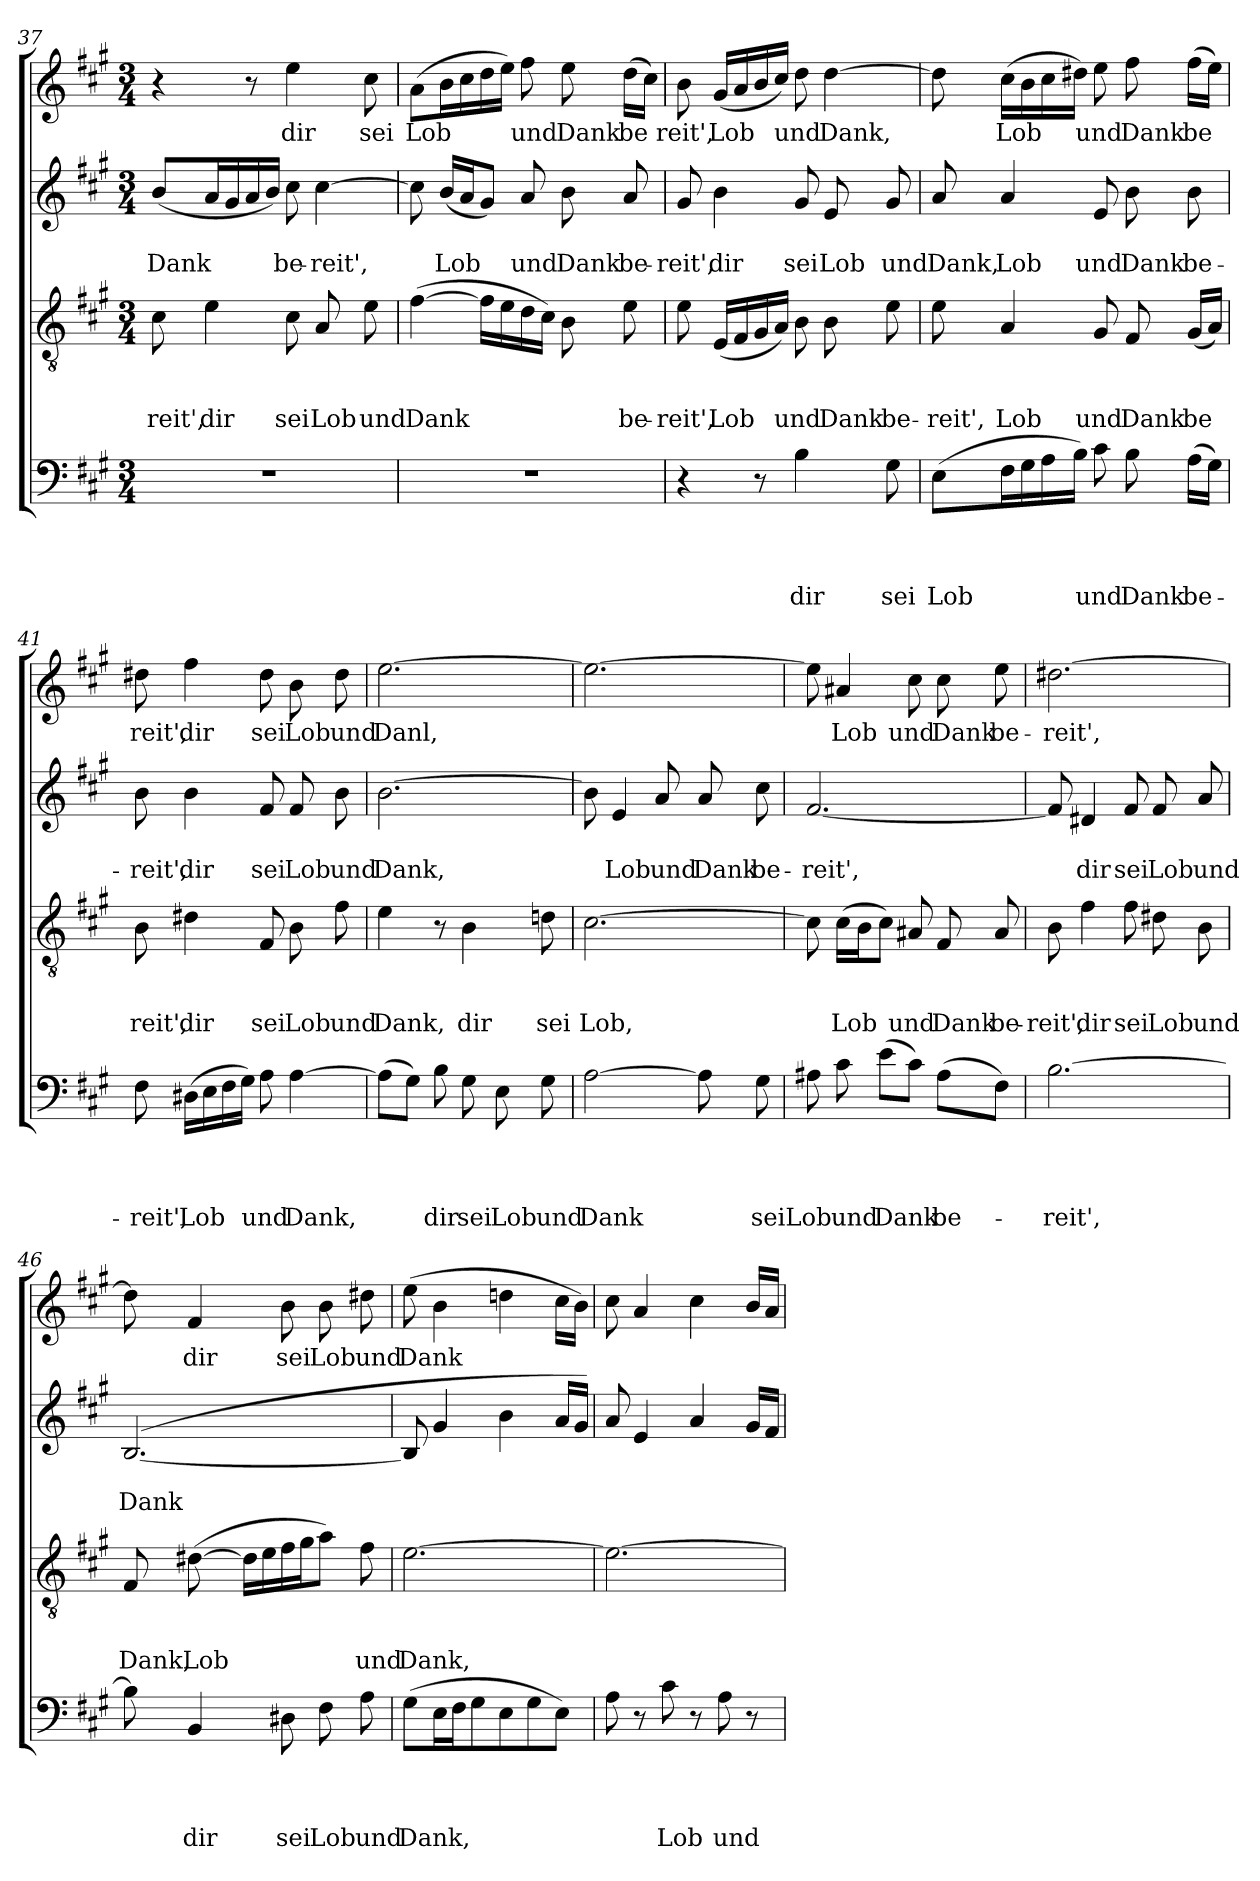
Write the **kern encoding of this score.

**kern	**text	**text	**text	**text	**kern	**text	**text	**text	**kern	**text	**text	**kern	**text
*part4	*part4	*part4	*part4	*part4	*part3	*part3	*part3	*part3	*part2	*part2	*part2	*part1	*part1
*staff4	*staff4	*staff4	*staff4	*staff4	*staff3	*staff3	*staff3	*staff3	*staff2	*staff2	*staff2	*staff1	*staff1
*clefF4	*	*	*	*	*clefGv2	*	*	*	*clefG2	*	*	*clefG2	*
*k[f#c#g#]	*	*	*	*	*k[f#c#g#]	*	*	*	*k[f#c#g#]	*	*	*k[f#c#g#]	*
*A:	*	*	*	*	*A:	*	*	*	*A:	*	*	*A:	*
*M3/4	*	*	*	*	*M3/4	*	*	*	*M3/4	*	*	*M3/4	*
=37	=37	=37	=37	=37	=37	=37	=37	=37	=37	=37	=37	=37	=37
!	!	!	!	!	!	!	!	!LO:LY:b	!	!	!LO:LY:b	!	!
2.r	.	.	.	.	8c#\	.	.	-reit',	(<8b/L	.	Dank	4r	.
!	!	!	!	!	!	!	!	!LO:LY:b	!	!	!	!	!
.	.	.	.	.	4e\	.	.	dir	16a/L	.	.	.	.
.	.	.	.	.	.	.	.	.	16g#/	.	.	.	.
.	.	.	.	.	.	.	.	.	16a/	.	.	8r	.
.	.	.	.	.	.	.	.	.	16b/JJ)	.	.	.	.
!	!	!	!	!	!	!	!	!LO:LY:b	!	!	!LO:LY:b	!	!LO:LY:b
.	.	.	.	.	8c#\	.	.	sei	8cc#\	.	be-	4ee\	dir
!	!	!	!	!	!	!	!	!LO:LY:b	!	!	!LO:LY:b	!	!
.	.	.	.	.	8A/	.	.	Lob	[4cc#\	.	-reit',	.	.
!	!	!	!	!	!	!	!	!LO:LY:b	!	!	!	!	!LO:LY:b
.	.	.	.	.	8e\	.	.	und	.	.	.	8cc#\	sei
=38	=38	=38	=38	=38	=38	=38	=38	=38	=38	=38	=38	=38	=38
!	!	!	!	!	!	!	!	!LO:LY:b	!	!	!	!	!LO:LY:b
2.r	.	.	.	.	(>[4f#\	.	.	Dank	8cc#\]	.	.	(>8a\L	Lob
!	!	!	!	!	!	!	!	!	!	!	!LO:LY:b	!	!
.	.	.	.	.	.	.	.	.	(<16b/LL	.	Lob	16b\L	.
.	.	.	.	.	.	.	.	.	16a/J	.	.	16cc#\	.
.	.	.	.	.	16f#\LL]	.	.	.	8g#/J)	.	.	16dd\	.
.	.	.	.	.	16e\	.	.	.	.	.	.	16ee\JJ)	.
!	!	!	!	!	!	!	!	!	!	!	!LO:LY:b	!	!LO:LY:b
.	.	.	.	.	16d\	.	.	.	8a/	.	und	8ff#\	und
.	.	.	.	.	16c#\JJ)	.	.	.	.	.	.	.	.
!	!	!	!	!	!	!	!	!	!	!	!LO:LY:b	!	!LO:LY:b
.	.	.	.	.	8B\	.	.	.	8b\	.	Dank	8ee\	Dank
!	!	!	!	!	!	!	!	!LO:LY:b	!	!	!LO:LY:b	!	!LO:LY:b
.	.	.	.	.	8e\	.	.	be-	8a/	.	be-	(>16dd\LL	be
.	.	.	.	.	.	.	.	.	.	.	.	16cc#\JJ)	.
!!LO:PB:g=z
=39	=39	=39	=39	=39	=39	=39	=39	=39	=39	=39	=39	=39	=39
!	!	!	!	!	!	!	!	!LO:LY:b	!	!	!LO:LY:b	!	!LO:LY:b
4r	.	.	.	.	8e\	.	.	-reit',	8g#/	.	-reit',	8b\	reit',
!	!	!	!	!	!	!	!	!LO:LY:b	!	!	!LO:LY:b	!	!LO:LY:b
.	.	.	.	.	(<16E/LL	.	.	Lob	4b\	.	dir	(<16g#/LL	Lob
.	.	.	.	.	16F#/	.	.	.	.	.	.	16a/	.
8r	.	.	.	.	16G#/	.	.	.	.	.	.	16b/	.
.	.	.	.	.	16A/JJ)	.	.	.	.	.	.	16cc#/JJ)	.
!	!	!	!	!LO:LY:b	!	!	!	!LO:LY:b	!	!	!LO:LY:b	!	!LO:LY:b
4B\	.	.	.	dir	8B\	.	.	und	8g#/	.	sei	8dd\	und
!	!	!	!	!	!	!	!	!LO:LY:b	!	!	!LO:LY:b	!	!LO:LY:b
.	.	.	.	.	8B\	.	.	Dank	8e/	.	Lob	[4dd\	Dank,
!	!	!	!	!LO:LY:b	!	!	!	!LO:LY:b	!	!	!LO:LY:b	!	!
8G#\	.	.	.	sei	8e\	.	.	be-	8g#/	.	und	.	.
=40	=40	=40	=40	=40	=40	=40	=40	=40	=40	=40	=40	=40	=40
!	!	!	!	!LO:LY:b	!	!	!	!LO:LY:b	!	!	!LO:LY:b	!	!
(>8E\L	.	.	.	Lob	8e\	.	.	-reit',	8a/	.	Dank,	8dd\]	.
!	!	!	!	!	!	!	!	!LO:LY:b	!	!	!LO:LY:b	!	!LO:LY:b
16F#\L	.	.	.	.	4A/	.	.	Lob	4a/	.	Lob	(>16cc#\LL	Lob
16G#\	.	.	.	.	.	.	.	.	.	.	.	16b\	.
16A\	.	.	.	.	.	.	.	.	.	.	.	16cc#\	.
16B\JJ)	.	.	.	.	.	.	.	.	.	.	.	16dd#X\JJ)	.
!	!	!	!	!LO:LY:b	!	!	!	!LO:LY:b	!	!	!LO:LY:b	!	!LO:LY:b
8c#\	.	.	.	und	8G#/	.	.	und	8e/	.	und	8ee\	und
!	!	!	!	!LO:LY:b	!	!	!	!LO:LY:b	!	!	!LO:LY:b	!	!LO:LY:b
8B\	.	.	.	Dank	8F#/	.	.	Dank	8b\	.	Dank	8ff#\	Dank
!	!	!	!	!LO:LY:b	!	!	!	!LO:LY:b	!	!	!LO:LY:b	!	!LO:LY:b
(>16A\LL	.	.	.	be-	(<16G#/LL	.	.	be	8b\	.	be-	(>16ff#\LL	be
16G#\JJ)	.	.	.	.	16A/JJ)	.	.	.	.	.	.	16ee\JJ)	.
=41	=41	=41	=41	=41	=41	=41	=41	=41	=41	=41	=41	=41	=41
!	!	!	!	!LO:LY:b	!	!	!	!LO:LY:b	!	!	!LO:LY:b	!	!LO:LY:b
8F#\	.	.	.	-reit',	8B\	.	.	reit',	8b\	.	-reit',	8dd#X\	reit',
!	!	!	!	!LO:LY:b	!	!	!	!LO:LY:b	!	!	!LO:LY:b	!	!LO:LY:b
(>16D#X\LL	.	.	.	Lob	4d#X\	.	.	dir	4b\	.	dir	4ff#\	dir
16E\	.	.	.	.	.	.	.	.	.	.	.	.	.
16F#\	.	.	.	.	.	.	.	.	.	.	.	.	.
16G#\JJ)	.	.	.	.	.	.	.	.	.	.	.	.	.
!	!	!	!	!LO:LY:b	!	!	!	!LO:LY:b	!	!	!LO:LY:b	!	!LO:LY:b
8A\	.	.	.	und	8F#/	.	.	sei	8f#/	.	sei	8dd#\	sei
!	!	!	!	!LO:LY:b	!	!	!	!LO:LY:b	!	!	!LO:LY:b	!	!LO:LY:b
[4A\	.	.	.	Dank,	8B\	.	.	Lob	8f#/	.	Lob	8b\	Lob
!	!	!	!	!	!	!	!	!LO:LY:b	!	!	!LO:LY:b	!	!LO:LY:b
.	.	.	.	.	8f#\	.	.	und	8b\	.	und	8dd#\	und
!!LO:LB:g=z
=42	=42	=42	=42	=42	=42	=42	=42	=42	=42	=42	=42	=42	=42
!	!	!	!	!	!	!	!	!LO:LY:b	!	!	!LO:LY:b	!	!LO:LY:b
(>8A\L]	.	.	.	.	4e\	.	.	Dank,	[2.b\	.	Dank,	[2.ee\	Danl,
8G#\J)	.	.	.	.	.	.	.	.	.	.	.	.	.
!	!	!	!	!LO:LY:b	!	!	!	!	!	!	!	!	!
8B\	.	.	.	dir	8r	.	.	.	.	.	.	.	.
!	!	!	!	!LO:LY:b	!	!	!	!LO:LY:b	!	!	!	!	!
8G#\	.	.	.	sei	4B\	.	.	dir	.	.	.	.	.
!	!	!	!	!LO:LY:b	!	!	!	!	!	!	!	!	!
8E\	.	.	.	Lob	.	.	.	.	.	.	.	.	.
!	!	!	!	!LO:LY:b	!	!	!	!LO:LY:b	!	!	!	!	!
8G#\	.	.	.	und	8dn\	.	.	sei	.	.	.	.	.
=43	=43	=43	=43	=43	=43	=43	=43	=43	=43	=43	=43	=43	=43
!	!	!	!	!LO:LY:b	!	!	!	!LO:LY:b	!	!	!	!	!
[2A\	.	.	.	Dank	[2.c#\	.	.	Lob,	8b\]	.	.	2.ee\_	.
!	!	!	!	!	!	!	!	!	!	!	!LO:LY:b	!	!
.	.	.	.	.	.	.	.	.	4e/	.	Lob	.	.
!	!	!	!	!	!	!	!	!	!	!	!LO:LY:b	!	!
.	.	.	.	.	.	.	.	.	8a/	.	und	.	.
!	!	!	!	!	!	!	!	!	!	!	!LO:LY:b	!	!
8A\]	.	.	.	.	.	.	.	.	8a/	.	Dank	.	.
!	!	!	!	!LO:LY:b	!	!	!	!	!	!	!LO:LY:b	!	!
8G#\	.	.	.	sei	.	.	.	.	8cc#\	.	be-	.	.
=44	=44	=44	=44	=44	=44	=44	=44	=44	=44	=44	=44	=44	=44
!	!	!	!	!LO:LY:b	!	!	!	!	!	!	!LO:LY:b	!	!
8A#X\	.	.	.	Lob	8c#\]	.	.	.	[2.f#/	.	-reit',	8ee\]	.
!	!	!	!	!LO:LY:b	!	!	!	!LO:LY:b	!	!	!	!	!LO:LY:b
8c#\	.	.	.	und	(>16c#\LL	.	.	Lob	.	.	.	4a#X/	Lob
.	.	.	.	.	16B\J	.	.	.	.	.	.	.	.
!	!	!	!	!LO:LY:b	!	!	!	!	!	!	!	!	!
(>8e\L	.	.	.	Dank	8c#\J)	.	.	.	.	.	.	.	.
!	!	!	!	!	!	!	!	!LO:LY:b	!	!	!	!	!LO:LY:b
8c#\J)	.	.	.	.	8A#X/	.	.	und	.	.	.	8cc#\	und
!	!	!	!	!LO:LY:b	!	!	!	!LO:LY:b	!	!	!	!	!LO:LY:b
(>8A#\L	.	.	.	be-	8F#/	.	.	Dank	.	.	.	8cc#\	Dank
!	!	!	!	!	!	!	!	!LO:LY:b	!	!	!	!	!LO:LY:b
8F#\J)	.	.	.	.	8A#/	.	.	be-	.	.	.	8ee\	be-
!!LO:LB:g=z
=45	=45	=45	=45	=45	=45	=45	=45	=45	=45	=45	=45	=45	=45
!	!	!	!	!LO:LY:b	!	!	!	!LO:LY:b	!	!	!	!	!LO:LY:b
[2.B\	.	.	.	-reit',	8B\	.	.	-reit',	8f#/]	.	.	[2.dd#X\	-reit',
!	!	!	!	!	!	!	!	!LO:LY:b	!	!	!LO:LY:b	!	!
.	.	.	.	.	4f#\	.	.	dir	4d#X/	.	dir	.	.
!	!	!	!	!	!	!	!	!LO:LY:b	!	!	!LO:LY:b	!	!
.	.	.	.	.	8f#\	.	.	sei	8f#/	.	sei	.	.
!	!	!	!	!	!	!	!	!LO:LY:b	!	!	!LO:LY:b	!	!
.	.	.	.	.	8d#X\	.	.	Lob	8f#/	.	Lob	.	.
!	!	!	!	!	!	!	!	!LO:LY:b	!	!	!LO:LY:b	!	!
.	.	.	.	.	8B\	.	.	und	8a/	.	und	.	.
=46	=46	=46	=46	=46	=46	=46	=46	=46	=46	=46	=46	=46	=46
!	!	!	!	!	!	!	!	!LO:LY:b	!	!	!LO:LY:b	!	!
8B\]	.	.	.	.	8F#/	.	.	Dank,	([2.B/	.	Dank	8dd#\]	.
!	!	!	!	!LO:LY:b	!	!	!	!LO:LY:b	!	!	!	!	!LO:LY:b
4BB/	.	.	.	dir	(>[8d#X\	.	.	Lob	.	.	.	4f#/	dir
.	.	.	.	.	16d#\LL]	.	.	.	.	.	.	.	.
.	.	.	.	.	16e\	.	.	.	.	.	.	.	.
!	!	!	!	!LO:LY:b	!	!	!	!	!	!	!	!	!LO:LY:b
8D#X\	.	.	.	sei	16f#\	.	.	.	.	.	.	8b\	sei
.	.	.	.	.	16g#\J	.	.	.	.	.	.	.	.
!	!	!	!	!LO:LY:b	!	!	!	!	!	!	!	!	!LO:LY:b
8F#\	.	.	.	Lob	8a\J)	.	.	.	.	.	.	8b\	Lob
!	!	!	!	!LO:LY:b	!	!	!	!LO:LY:b	!	!	!	!	!LO:LY:b
8A\	.	.	.	und	8f#\	.	.	und	.	.	.	8dd#\	und
=47	=47	=47	=47	=47	=47	=47	=47	=47	=47	=47	=47	=47	=47
!	!	!	!	!LO:LY:b	!	!	!	!LO:LY:b	!	!	!	!	!LO:LY:b
(>8G#\L	.	.	.	Dank,	[2.e\	.	.	Dank,	8B/]	.	.	(>8ee\	Dank
16E\L	.	.	.	.	.	.	.	.	4g#/	.	.	4b\	.
16F#\J	.	.	.	.	.	.	.	.	.	.	.	.	.
8G#\	.	.	.	.	.	.	.	.	.	.	.	.	.
8E\	.	.	.	.	.	.	.	.	4b\	.	.	4ddn\	.
8G#\	.	.	.	.	.	.	.	.	.	.	.	.	.
8E\J)	.	.	.	.	.	.	.	.	16a/LL	.	.	16cc#\LL	.
.	.	.	.	.	.	.	.	.	16g#/JJ)	.	.	16b\JJ)	.
!!LO:PB:g=z
=48	=48	=48	=48	=48	=48	=48	=48	=48	=48	=48	=48	=48	=48
8A\	.	.	.	.	2.e\_	.	.	.	8a/	.	.	8cc#\	.
8r	.	.	.	.	.	.	.	.	4e/	.	.	4a/	.
!	!	!	!	!LO:LY:b	!	!	!	!	!	!	!	!	!
8c#\	.	.	.	Lob	.	.	.	.	.	.	.	.	.
8r	.	.	.	.	.	.	.	.	4a/	.	.	4cc#\	.
!	!	!	!	!LO:LY:b	!	!	!	!	!	!	!	!	!
8A\	.	.	.	und	.	.	.	.	.	.	.	.	.
8r	.	.	.	.	.	.	.	.	16g#/LL	.	.	16b/LL	.
.	.	.	.	.	.	.	.	.	16f#/JJ	.	.	16a/JJ	.
=	=	=	=	=	=	=	=	=	=	=	=	=	=
*-	*-	*-	*-	*-	*-	*-	*-	*-	*-	*-	*-	*-	*-
